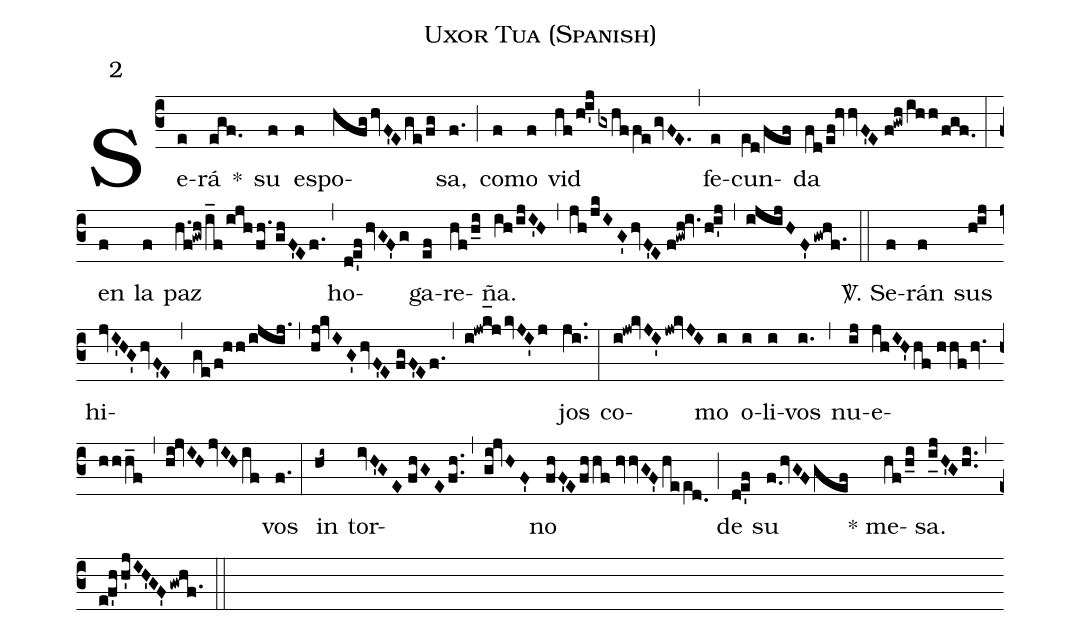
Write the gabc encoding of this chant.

name:Uxor Tua (Spanish);
mode:2;
%%
(c3) Se(e)rá(egf.) *() su(f) e(f)spo(hfghvF'Ege/fg)sa,(f.) (;) co(f)mo(f) vid(hf/hi'jgxhffegvFE.) (,) fe(e)cun(e[ll:1]d/fef)da(fd/ef!hvvF'E//f!gwh/ihh/fgf.) (:) en(f) la(f) paz(h.f!gwh/i_f/ijhfh./ghF'Ef.) (,) ho(de'fhvGF'g)ga(ef)re(hf/h_i)ña.(ih/ijI'H) (,) (jh/jkIG'hvF'E//f!gwh!iv.hi'j) (,) (ijijHF'gwhf.1) (::) <sp>V/</sp>. Se(f)rán(f) sus(hij) hi(jvI'HG'hvF'E)(,)(ge/f!hh/ijij.)(,)(hj!kvIG'hvF'E//fgF'Ef.)(,)(i!jwk_[hl:1]jkvJI'j)jos(ji..) (:) co(i!jw!kvJI'jw!kvJI)mo(i) o(i)li(i)vos(i.) (,) nu(ij)e(jhIH'hf//hhfhv.hhh_f)(,)(hi!jvIHjvIHif)vos(f.) (:) in(hi~) tor(ivH'GE//fhGEfh..)(,)(gi!jvHF')no(fhF'Efhhf//hvvGF'hee[ll:1]d.0) (;) de(de'f) su(f.0/[-0.5]hvGFgef) ()* me(hf/h_i)sa.(i_[uh:l]jH'Ghi..) (,) (ef'hh'jIH'GF'gwhf.1) (::)
